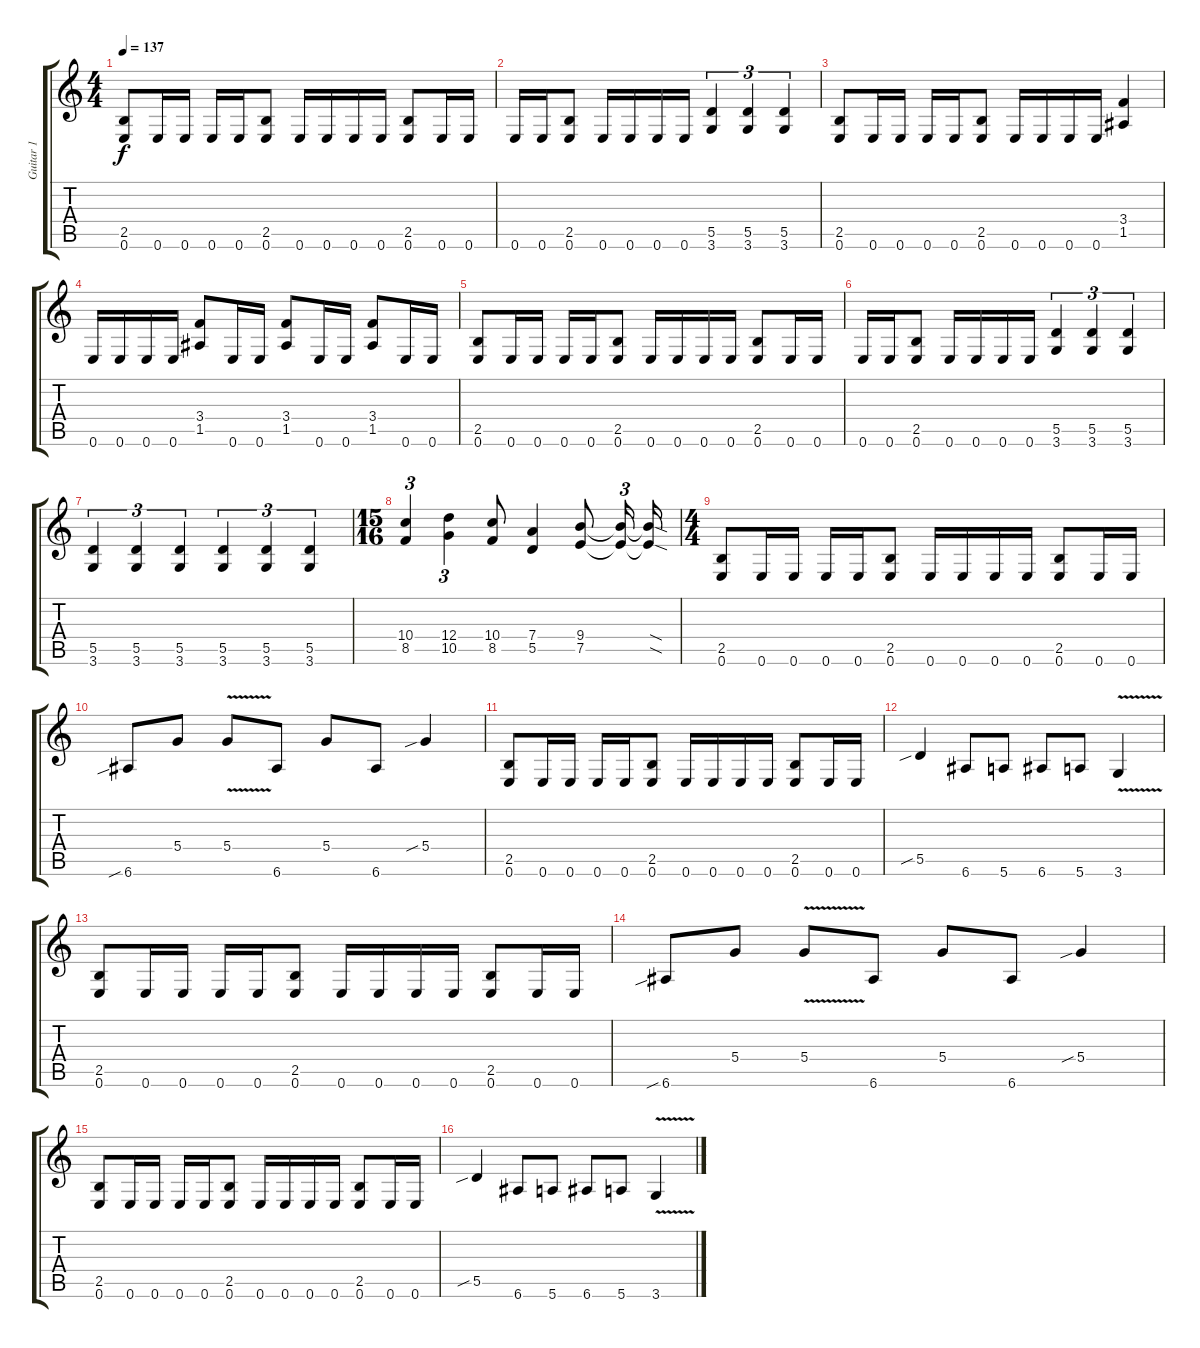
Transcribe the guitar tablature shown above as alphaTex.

\track ("Guitar 1" "Guitar 1") {instrument distortionguitar}
\staff {score tabs}
\tuning (E4 B3 G3 D3 A2 E2) {hide}
\ts (4 4)
\tempo 137
\clef g2
\ks c
(2.5 0.6).8{dy f} 0.6.16 0.6.16 0.6.16 0.6.16 (2.5 0.6).8 0.6.16 0.6.16 0.6.16 0.6.16 (2.5 0.6).8 0.6.16 0.6.16 |
0.6.16 0.6.16 (2.5 0.6).8 0.6.16 0.6.16 0.6.16 0.6.16 (5.5 3.6).4{tu (3 2)} (5.5 3.6).4{tu (3 2)} (5.5 3.6).4{tu (3 2)} |
(2.5 0.6).8 0.6.16 0.6.16 0.6.16 0.6.16 (2.5 0.6).8 0.6.16 0.6.16 0.6.16 0.6.16 (3.4 1.5).4 |
0.6.16 0.6.16 0.6.16 0.6.16 (3.4 1.5).8 0.6.16 0.6.16 (3.4 1.5).8 0.6.16 0.6.16 (3.4 1.5).8 0.6.16 0.6.16 |
(2.5 0.6).8 0.6.16 0.6.16 0.6.16 0.6.16 (2.5 0.6).8 0.6.16 0.6.16 0.6.16 0.6.16 (2.5 0.6).8 0.6.16 0.6.16 |
0.6.16 0.6.16 (2.5 0.6).8 0.6.16 0.6.16 0.6.16 0.6.16 (5.5 3.6).4{tu (3 2)} (5.5 3.6).4{tu (3 2)} (5.5 3.6).4{tu (3 2)} |
(5.5 3.6).4{tu (3 2)} (5.5 3.6).4{tu (3 2)} (5.5 3.6).4{tu (3 2)} (5.5 3.6).4{tu (3 2)} (5.5 3.6).4{tu (3 2)} (5.5 3.6).4{tu (3 2)} |
\ts (15 16)
(10.4 8.5).4{tu (3 2)} (12.4 10.5).4{tu (3 2)} (10.4 8.5).8 (7.4 5.5).4 (9.4 7.5).8 (9.4{t} 7.5{t}).16{tu (3 2)} (9.4{sod t} 7.5{sod t}).16 |
\ts (4 4)
(2.5 0.6).8 0.6.16 0.6.16 0.6.16 0.6.16 (2.5 0.6).8 0.6.16 0.6.16 0.6.16 0.6.16 (2.5 0.6).8 0.6.16 0.6.16 |
6.6{sib}.8 5.4.8 5.4{v}.8 6.6.8 5.4.8 6.6.8 5.4{sib}.4 |
(2.5 0.6).8 0.6.16 0.6.16 0.6.16 0.6.16 (2.5 0.6).8 0.6.16 0.6.16 0.6.16 0.6.16 (2.5 0.6).8 0.6.16 0.6.16 |
5.5{sib}.4 6.6.8 5.6.8 6.6.8 5.6.8 3.6{v}.4 |
(2.5 0.6).8 0.6.16 0.6.16 0.6.16 0.6.16 (2.5 0.6).8 0.6.16 0.6.16 0.6.16 0.6.16 (2.5 0.6).8 0.6.16 0.6.16 |
6.6{sib}.8 5.4.8 5.4{v}.8 6.6.8 5.4.8 6.6.8 5.4{sib}.4 |
(2.5 0.6).8 0.6.16 0.6.16 0.6.16 0.6.16 (2.5 0.6).8 0.6.16 0.6.16 0.6.16 0.6.16 (2.5 0.6).8 0.6.16 0.6.16 |
5.5{sib}.4 6.6.8 5.6.8 6.6.8 5.6.8 3.6{v}.4
